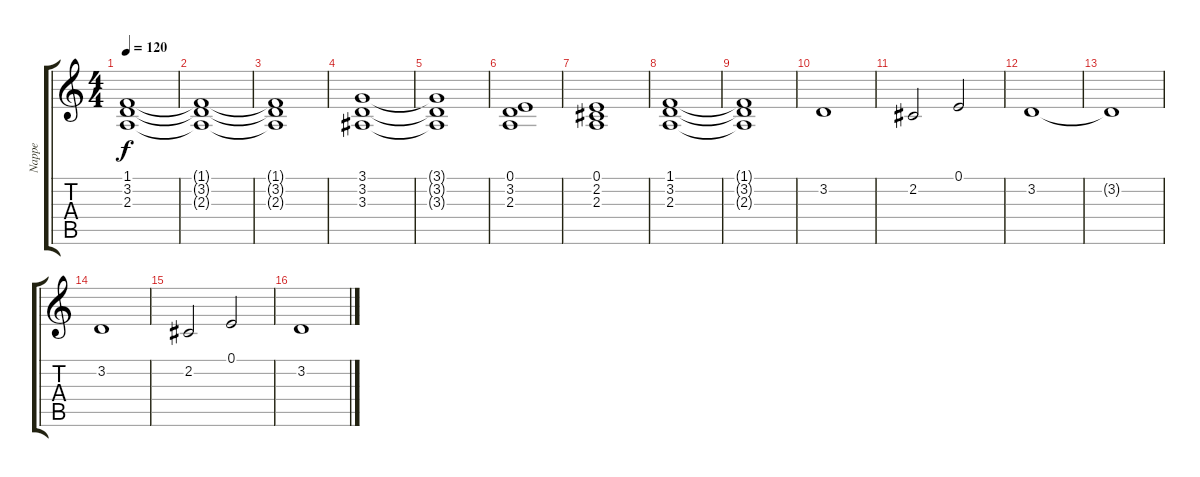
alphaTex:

\track ("Nappe" "Nappe") {instrument synthstrings2}
\staff {score tabs}
\tuning (E4 B3 G3 D3 A2 E2) {hide}
\ts (4 4)
\tempo 120
\clef g2
\ks c
(1.1{t} 3.2{t} 2.3{t}).1{dy f} |
(1.1{t} 3.2{t} 2.3{t}).1 |
(1.1{t} 3.2{t} 2.3{t}).1 |
(3.1 3.2 3.3).1 |
(3.1{t} 3.2{t} 3.3{t}).1 |
(0.1 3.2 2.3).1 |
(0.1 2.2 2.3).1 |
(1.1 3.2 2.3).1 |
(1.1{t} 3.2{t} 2.3{t}).1 |
3.2.1 |
2.2.2 0.1.2 |
3.2.1 |
3.2{t}.1 |
3.2.1 |
2.2.2 0.1.2 |
3.2.1
